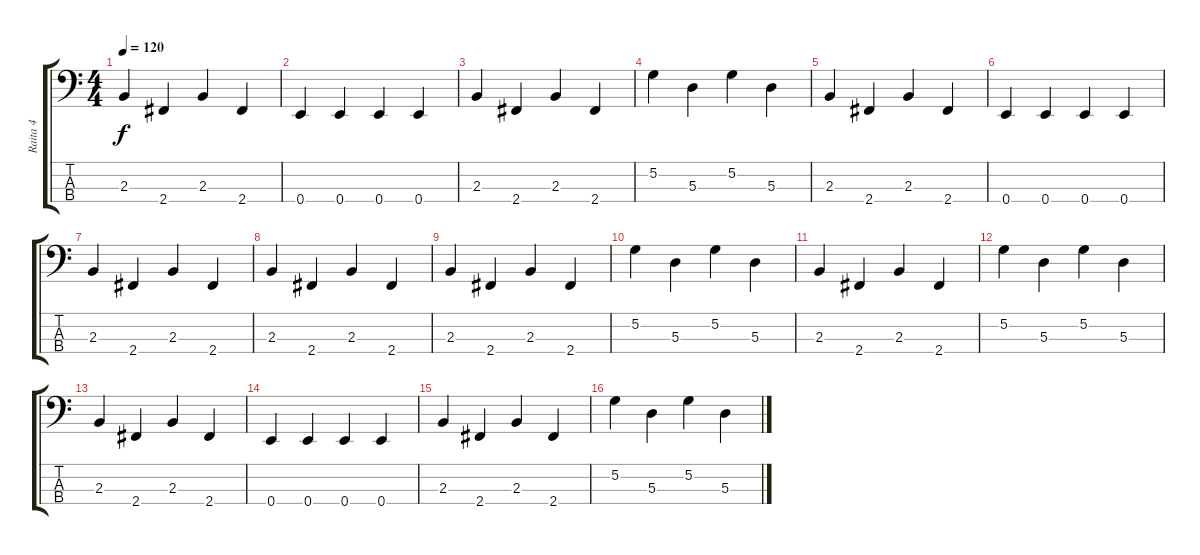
\track ("Raita 4" "Raita 4") {instrument electricbassfinger}
\staff {score tabs}
\tuning (G2 D2 A1 E1) {hide}
\ts (4 4)
\tempo 120
\clef f4
\ks c
2.3.4{dy f} 2.4.4 2.3.4 2.4.4 |
0.4.4 0.4.4 0.4.4 0.4.4 |
2.3.4 2.4.4 2.3.4 2.4.4 |
5.2.4 5.3.4 5.2.4 5.3.4 |
2.3.4 2.4.4 2.3.4 2.4.4 |
0.4.4 0.4.4 0.4.4 0.4.4 |
2.3.4 2.4.4 2.3.4 2.4.4 |
2.3.4 2.4.4 2.3.4 2.4.4 |
2.3.4 2.4.4 2.3.4 2.4.4 |
5.2.4 5.3.4 5.2.4 5.3.4 |
2.3.4 2.4.4 2.3.4 2.4.4 |
5.2.4 5.3.4 5.2.4 5.3.4 |
2.3.4 2.4.4 2.3.4 2.4.4 |
0.4.4 0.4.4 0.4.4 0.4.4 |
2.3.4 2.4.4 2.3.4 2.4.4 |
5.2.4 5.3.4 5.2.4 5.3.4
